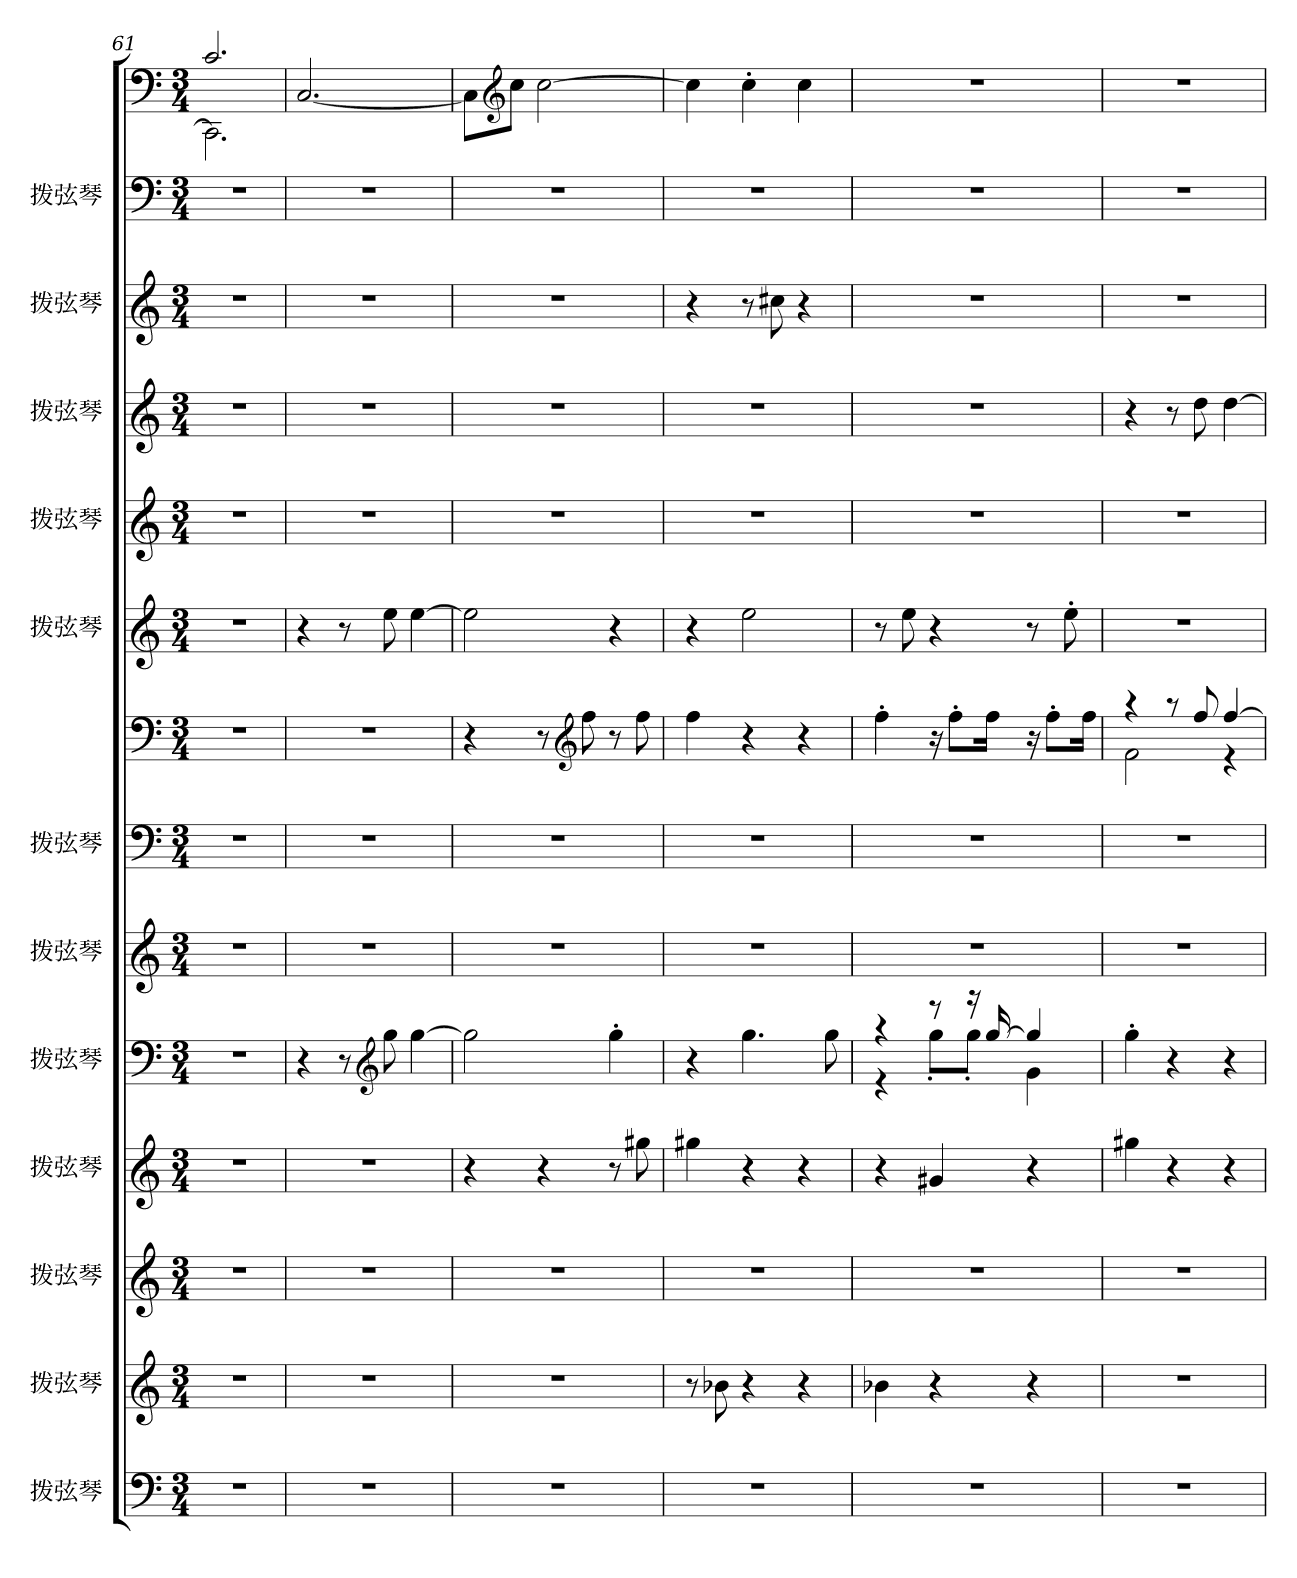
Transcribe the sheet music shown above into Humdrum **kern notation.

**kern	**kern	**kern	**kern	**kern	**kern	**kern	**kern	**kern	**kern	**kern	**kern	**kern	**kern
*part12	*part11	*part10	*part9	*part8	*part7	*part6	*part6	*part5	*part4	*part3	*part2	*part1	*part1
*staff14	*staff13	*staff12	*staff11	*staff10	*staff9	*staff8	*staff7	*staff6	*staff5	*staff4	*staff3	*staff2	*staff1
*I"拨弦琴	*I"拨弦琴	*I"拨弦琴	*I"拨弦琴	*I"拨弦琴	*I"拨弦琴	*I"拨弦琴	*	*I"拨弦琴	*I"拨弦琴	*I"拨弦琴	*I"拨弦琴	*I"拨弦琴	*
*clefF4	*clefG2	*clefG2	*clefG2	*clefF4	*clefG2	*clefF4	*clefF4	*clefG2	*clefG2	*clefG2	*clefG2	*clefF4	*clefF4
*k[]	*k[]	*k[]	*k[]	*k[]	*k[]	*k[]	*k[]	*k[]	*k[]	*k[]	*k[]	*k[]	*k[]
*M3/4	*M3/4	*M3/4	*M3/4	*M3/4	*M3/4	*M3/4	*M3/4	*M3/4	*M3/4	*M3/4	*M3/4	*M3/4	*M3/4
=61	=61	=61	=61	=61	=61	=61	=61	=61	=61	=61	=61	=61	=61
*	*	*	*	*	*	*	*	*	*	*	*	*	*^
2.r	2.r	2.r	2.r	2.r	2.r	2.r	2.r	2.r	2.r	2.r	2.r	2.r	2.c/	2.CC\]
*	*	*	*	*	*	*	*	*	*	*	*	*	*v	*v
=62	=62	=62	=62	=62	=62	=62	=62	=62	=62	=62	=62	=62	=62
2.r	2.r	2.r	2.r	4r	2.r	2.r	2.r	4r	2.r	2.r	2.r	2.r	[2.C/
.	.	.	.	8r	.	.	.	8r	.	.	.	.	.
*	*	*	*	*clefG2	*	*	*	*	*	*	*	*	*
.	.	.	.	8gg\	.	.	.	8ee\	.	.	.	.	.
.	.	.	.	[4gg\	.	.	.	[4ee\	.	.	.	.	.
=63	=63	=63	=63	=63	=63	=63	=63	=63	=63	=63	=63	=63	=63
2.r	2.r	2.r	4r	2gg\]	2.r	2.r	4r	2ee\]	2.r	2.r	2.r	2.r	8C\L]
*	*	*	*	*	*	*	*	*	*	*	*	*	*clefG2
.	.	.	.	.	.	.	.	.	.	.	.	.	8cc\J
.	.	.	4r	.	.	.	8r	.	.	.	.	.	[2cc\
*	*	*	*	*	*	*	*clefG2	*	*	*	*	*	*
.	.	.	.	.	.	.	8ff\	.	.	.	.	.	.
.	.	.	8r	4gg'\	.	.	8r	4r	.	.	.	.	.
.	.	.	8gg#X\	.	.	.	8ff\	.	.	.	.	.	.
=64	=64	=64	=64	=64	=64	=64	=64	=64	=64	=64	=64	=64	=64
2.r	8r	2.r	4gg#X\	4r	2.r	2.r	4ff\	4r	2.r	2.r	4r	2.r	4cc\]
.	8b-X\	.	.	.	.	.	.	.	.	.	.	.	.
.	4r	.	4r	4.gg\	.	.	4r	2ee\	.	.	8r	.	4cc'\
.	.	.	.	.	.	.	.	.	.	.	8cc#X\	.	.
.	4r	.	4r	.	.	.	4r	.	.	.	4r	.	4cc\
.	.	.	.	8gg\	.	.	.	.	.	.	.	.	.
!!LO:PB:g=z
=65	=65	=65	=65	=65	=65	=65	=65	=65	=65	=65	=65	=65	=65
*	*	*	*	*^	*	*	*	*	*	*	*	*	*
2.r	4b-X\	2.r	4r	4r	4r	2.r	2.r	4ff'\	8r	2.r	2.r	2.r	2.r	2.r
.	.	.	.	.	.	.	.	.	8ee\	.	.	.	.	.
.	4r	.	4g#X/	8r	8gg'\L	.	.	16r	4r	.	.	.	.	.
.	.	.	.	.	.	.	.	8ff'\L	.	.	.	.	.	.
.	.	.	.	16r	8gg'\J	.	.	.	.	.	.	.	.	.
.	.	.	.	[16gg/	.	.	.	16ff\Jk	.	.	.	.	.	.
.	4r	.	4r	4gg/]	4g\	.	.	16r	8r	.	.	.	.	.
.	.	.	.	.	.	.	.	8ff'\L	.	.	.	.	.	.
.	.	.	.	.	.	.	.	.	8ee'\	.	.	.	.	.
.	.	.	.	.	.	.	.	16ff\Jk	.	.	.	.	.	.
*	*	*	*	*v	*v	*	*	*	*	*	*	*	*	*
=66	=66	=66	=66	=66	=66	=66	=66	=66	=66	=66	=66	=66	=66
*	*	*	*	*	*	*	*^	*	*	*	*	*	*
2.r	2.r	2.r	4gg#X\	4gg'\	2.r	2.r	4r	2f\	2.r	2.r	4r	2.r	2.r	2.r
.	.	.	4r	4r	.	.	8r	.	.	.	8r	.	.	.
.	.	.	.	.	.	.	8ff/	.	.	.	8dd\	.	.	.
.	.	.	4r	4r	.	.	[4ff/	4r	.	.	[4dd\	.	.	.
*	*	*	*	*	*	*	*v	*v	*	*	*	*	*	*
=	=	=	=	=	=	=	=	=	=	=	=	=	=
*-	*-	*-	*-	*-	*-	*-	*-	*-	*-	*-	*-	*-	*-
